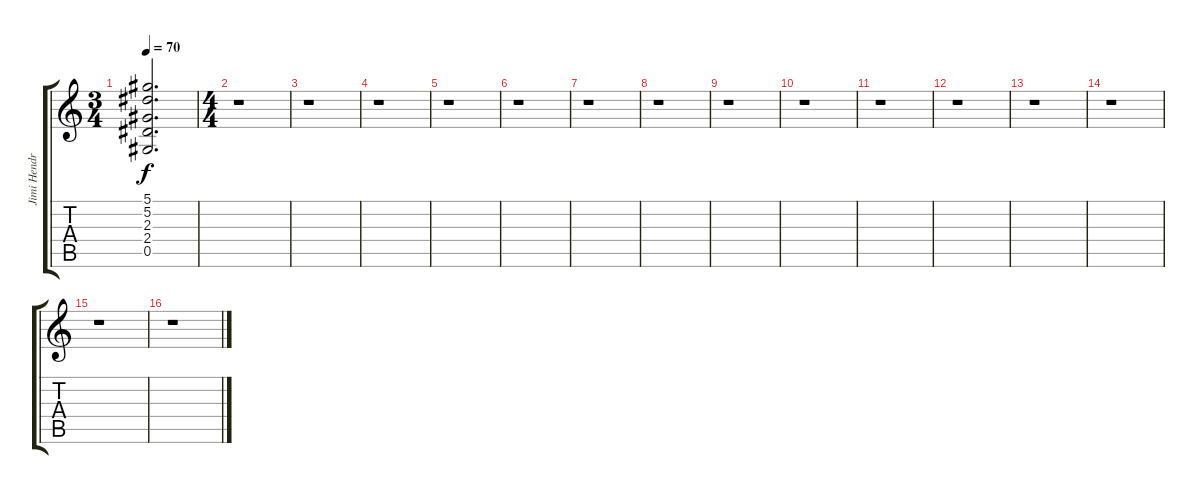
\track ("Jimi Hendrix Rhythm" "Jimi Hendr") {instrument acousticguitarnylon}
\staff {score tabs}
\tuning (Eb4 Bb3 Gb3 Db3 Ab2 Eb2) {hide}
\ts (3 4)
\tempo 70
\clef g2
\ks c
(5.1 5.2 2.3 2.4 0.5).2{d dy f} |
\ts (4 4)
r.1 |
r.1 |
r.1 |
r.1 |
r.1 |
r.1 |
r.1 |
r.1 |
r.1 |
r.1 |
r.1 |
r.1 |
r.1 |
r.1 |
r.1
